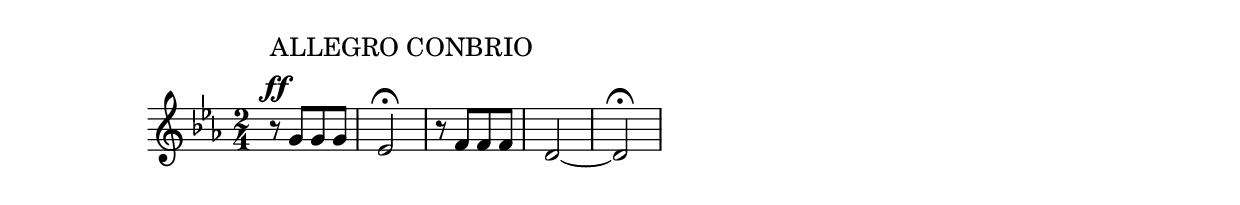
\version "2.4.2"

melody = \relative c''
{ 
  \key es \major
  \time 2/4

  \override TextScript  #'padding = #5

  r8^\ff^\markup { 
    \large "ALLEGRO CONBRIO"
    } 
  g[ g g] 
  ees2\fermata 
  r8 f[ f f] 
  d2~ d\fermata

}

\score {

  \new Staff \melody
  \layout { }
  \midi {\tempo 4 = 180}
}